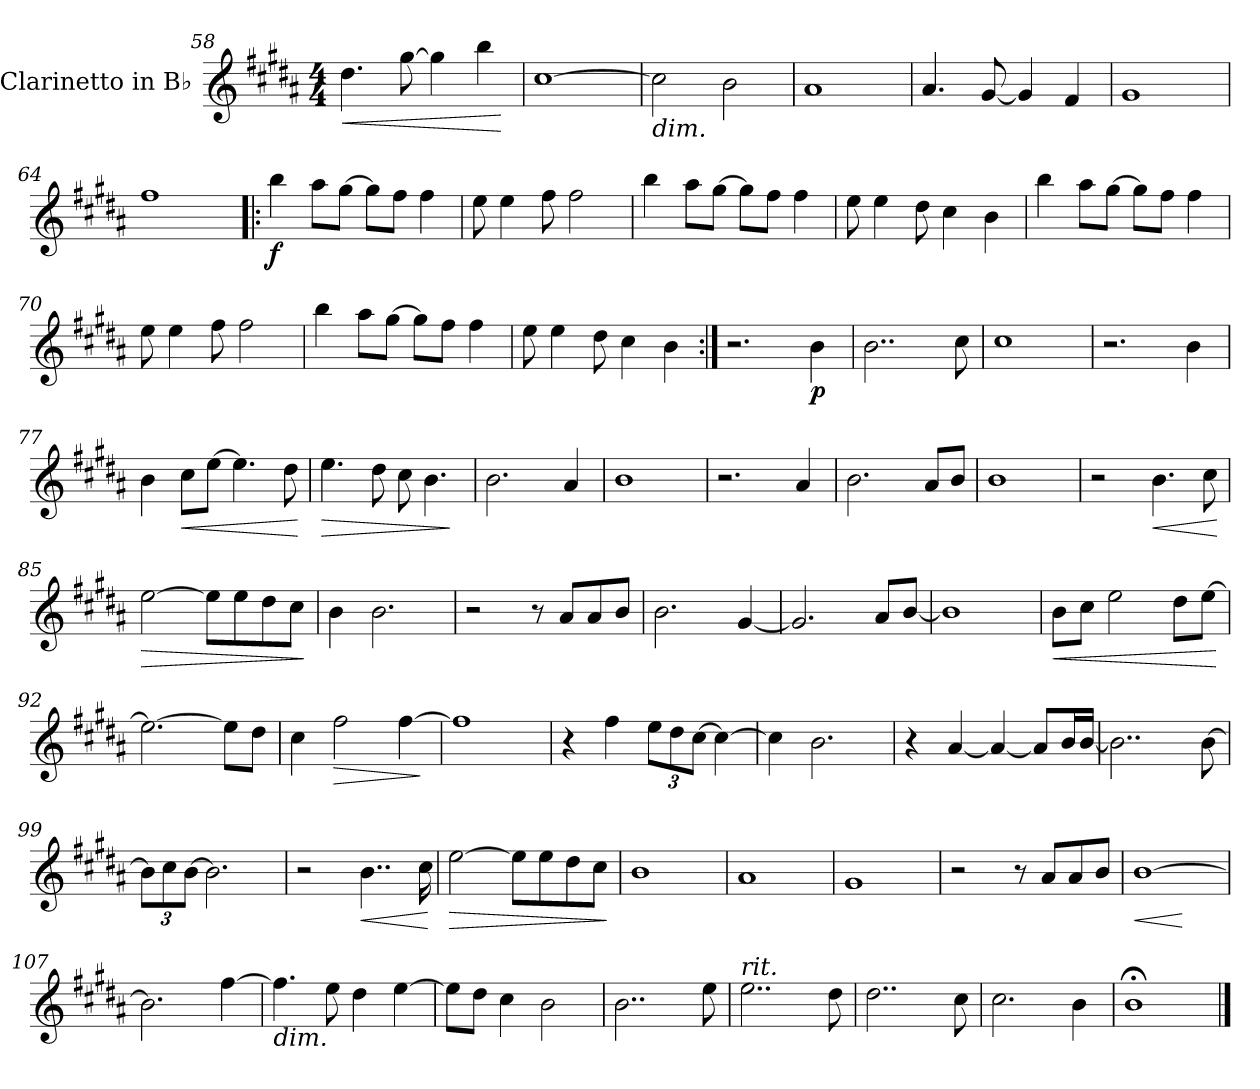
**kern	**dynam
*part1	*part1
*staff1	*staff1
*I"Clarinetto in B♭	*
*I'Cl. in B♭	*
!!LO:LB:g=z
*clefG2	*
*ITrd1c2	*
*k[f#c#g#]	*
*M4/4	*
=58	=58
!	!LO:HP:b
4.cc#\	<
[8ff#\	.
4ff#\]	.
4aa\	.
.	[
=59	=59
[1b	.
=60	=60
!LO:TX:b:i:t=dim.	!
2b\]	.
2a\	.
=61	=61
1g#	.
=62	=62
4.g#/	.
[8f#/	.
4f#/]	.
4e/	.
=63	=63
1f#	.
=64	=64
1ee	.
=65!|:	=65!|:
!	!LO:DY:b
4aa\	f
8gg#\L	.
[8ff#\J	.
8ff#\L]	.
8ee\J	.
4ee\	.
=66	=66
8dd\	.
4dd\	.
8ee\	.
2ee\	.
!!LO:PB:g=z
=67	=67
4aa\	.
8gg#\L	.
[8ff#\J	.
8ff#\L]	.
8ee\J	.
4ee\	.
=68	=68
8dd\	.
4dd\	.
8cc#\	.
4b\	.
4a\	.
=69	=69
4aa\	.
8gg#\L	.
[8ff#\J	.
8ff#\L]	.
8ee\J	.
4ee\	.
=70	=70
8dd\	.
4dd\	.
8ee\	.
2ee\	.
=71	=71
4aa\	.
8gg#\L	.
[8ff#\J	.
8ff#\L]	.
8ee\J	.
4ee\	.
=72	=72
8dd\	.
4dd\	.
8cc#\	.
4b\	.
4a\	.
!!LO:LB:g=z
=73:|!	=73:|!
2.r	.
!	!LO:DY:b
4a\	p
=74	=74
2..a\	.
8b\	.
=75	=75
1b	.
=76	=76
2.r	.
4a\	.
=77	=77
4a\	.
!	!LO:HP:b
8b\L	<
[8dd\J	.
4.dd\]	.
8cc#\	.
.	[
=78	=78
!	!LO:HP:b
4.dd\	>
8cc#\	.
8b\	.
4.a\	.
.	]
=79	=79
2.a\	.
4g#/	.
=80	=80
1a	.
=81	=81
2.r	.
4g#/	.
=82	=82
2.a\	.
8g#/L	.
8a/J	.
=83	=83
1a	.
!!LO:LB:g=z
=84	=84
2r	.
!	!LO:HP:b
4.a\	<
8b\	.
.	[
=85	=85
!	!LO:HP:b
[2dd\	>
8dd\L]	.
8dd\	.
8cc#\	.
8b\J	.
.	]
=86	=86
4a\	.
2.a\	.
=87	=87
2r	.
8r	.
8g#/L	.
8g#/	.
8a/J	.
=88	=88
2.a\	.
[4f#/	.
=89	=89
2.f#/]	.
8g#/L	.
[8a/J	.
=90	=90
1a]	.
=91	=91
!	!LO:HP:b
8a\L	<
8b\J	.
2dd\	.
8cc#\L	.
[8dd\J	.
.	[
=92	=92
2.dd\_	.
8dd\L]	.
8cc#\J	.
!!LO:LB:g=z
=93	=93
4b\	.
!	!LO:HP:b
2ee\	>
[4ee\	.
.	]
=94	=94
1ee]	.
=95	=95
4r	.
4ee\	.
*Xbrackettup	*
12dd\L	.
12cc#\	.
[12b\J	.
4b\_	.
=96	=96
4b\]	.
2.a\	.
=97	=97
4r	.
[4g#/	.
4g#/_	.
8g#/L]	.
16a/L	.
[16a/JJ	.
=98	=98
2..a\]	.
[8a\	.
=99	=99
12a\L]	.
12b\	.
[12a\J	.
2.a\]	.
=100	=100
2r	.
!	!LO:HP:b
4..a\	<
16b\	.
.	[
!!LO:LB:g=z
=101	=101
!	!LO:HP:b
[2dd\	>
8dd\L]	.
8dd\	.
8cc#\	.
8b\J	.
.	]
=102	=102
1a	.
=103	=103
1g#	.
=104	=104
1f#	.
=105	=105
2r	.
8r	.
8g#/L	.
8g#/	.
8a/J	.
=106	=106
!	!LO:HP:b
[1a	<
.	[
=107	=107
2.a\]	.
[4ee\	.
=108	=108
!LO:TX:b:i:t=dim.	!
4.ee\]	.
8dd\	.
4cc#\	.
[4dd\	.
=109	=109
8dd\L]	.
8cc#\J	.
4b\	.
2a\	.
=110	=110
2..a\	.
8dd\	.
!!LO:LB:g=z
=111	=111
!LO:TX:a:i:t=rit.	!
2..dd\	.
8cc#\	.
=112	=112
2..cc#\	.
8b\	.
=113	=113
2.b\	.
4a\	.
=114	=114
1a;<	.
==	==
*-	*-
